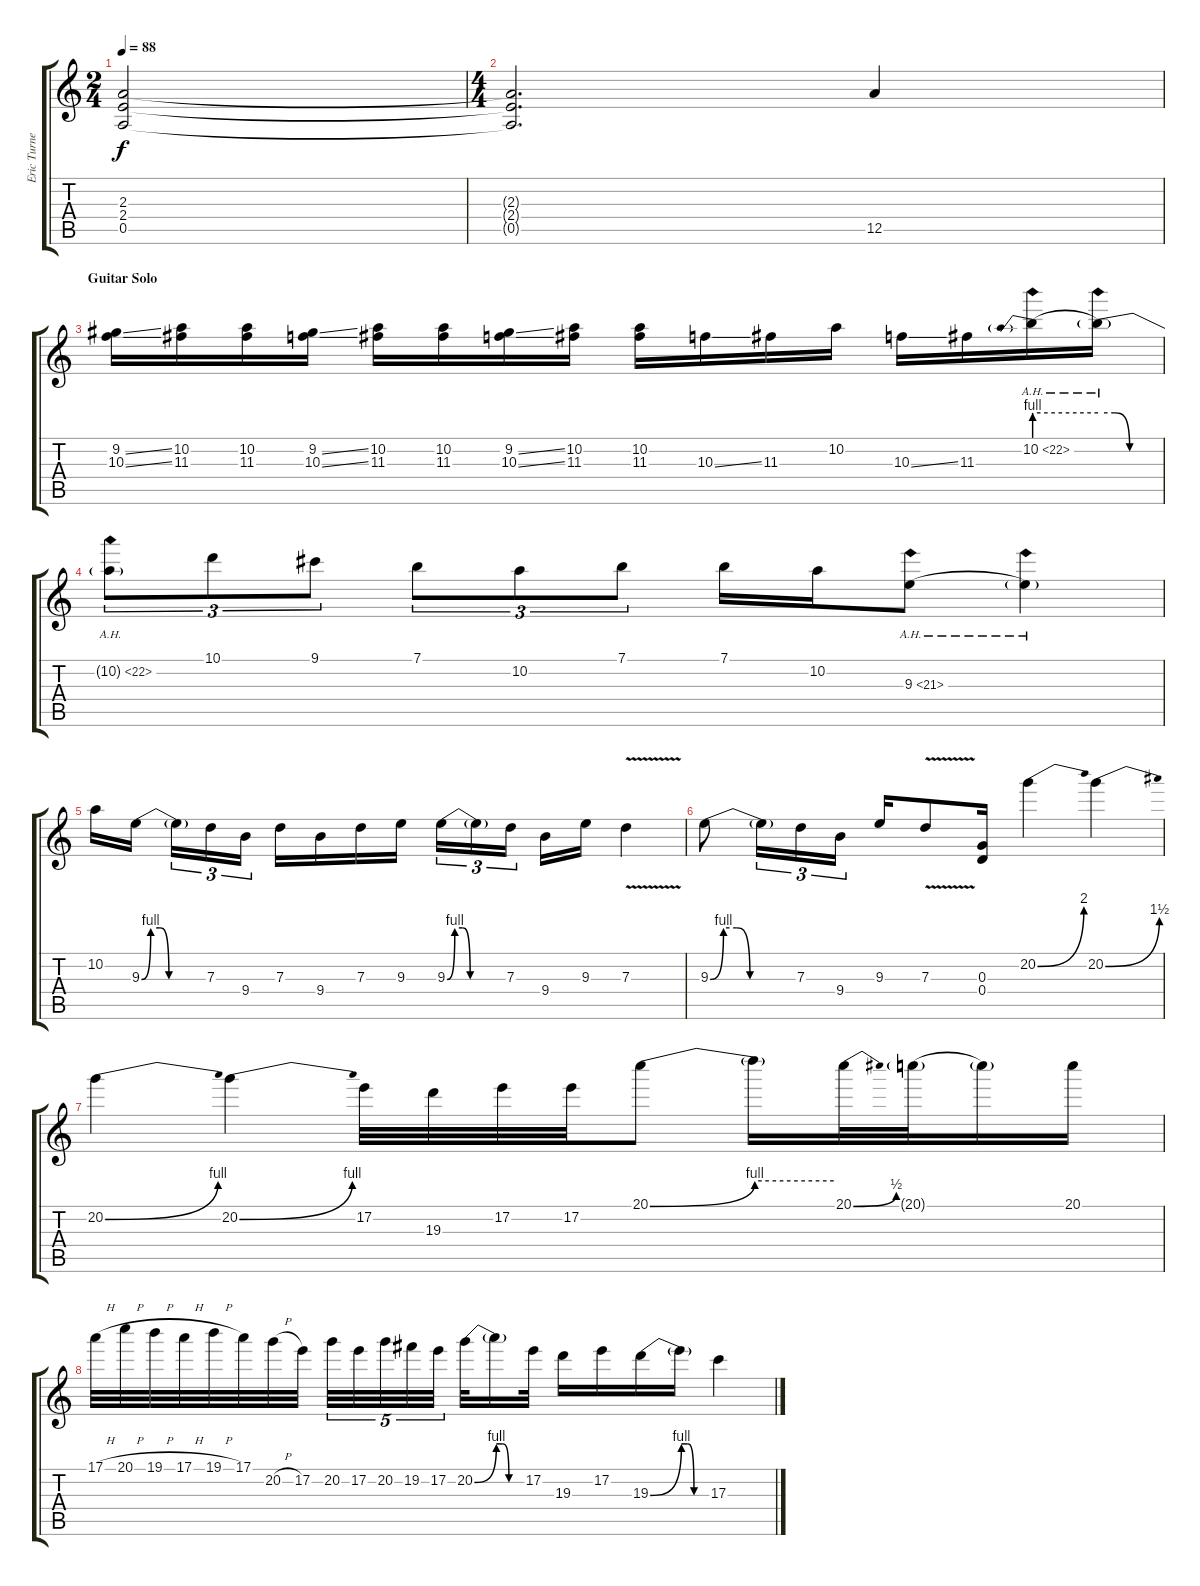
\track ("Eric Turner" "Eric Turne") {instrument distortionguitar}
\staff {score tabs}
\tuning (E4 B3 G3 D3 A2 E2) {hide}
\ts (2 4)
\tempo 88
\clef g2
\ks c
(2.3{t} 2.4{t} 0.5{t}).2{dy f} |
\ts (4 4)
(2.3{t} 2.4{t} 0.5{t}).2{d} 12.5.4 |
\section ("" "Guitar Solo")
(9.2{ss} 10.3{ss}).16 (10.2 11.3).16 (10.2 11.3).16 (9.2{ss} 10.3{ss}).16 (10.2 11.3).16 (10.2 11.3).16 (9.2{ss} 10.3{ss}).16 (10.2 11.3).16 (10.2 11.3).16 10.3{ss}.16 11.3.16 10.2.16 10.3{ss}.16 11.3.16 10.2{be (prebend 0 4 60 4) ah 12}.16 10.2{be (custom 0 4 15 4 30 0 60 0) ah 12 t}.16 |
10.2{be (hold 0 0 60 0) ah 12 t}.8{tu (3 2)} 10.1.8{tu (3 2)} 9.1.8{tu (3 2)} 7.1.8{tu (3 2)} 10.2.8{tu (3 2)} 7.1.8{tu (3 2)} 7.1.16 10.2.16 9.3{be (hold 0 0 60 0) ah 12}.8 9.3{be (hold 0 0 60 0) ah 12 t}.4 |
10.2.16 9.3{be (custom 0 0 15 4 30 4 45 0 60 0)}.16 9.3{be (hold 0 0 60 0) t}.16{tu (3 2)} 7.3.16{tu (3 2)} 9.4.16{tu (3 2)} 7.3.16 9.4.16 7.3.16 9.3.16 9.3{be (custom 0 0 15 4 30 4 45 0 60 0)}.16{tu (3 2)} 9.3{be (hold 0 0 60 0) t}.16{tu (3 2)} 7.3.16{tu (3 2)} 9.4.16 9.3.16 7.3{v}.4 |
9.3{be (custom 0 0 15 4 30 4 45 0 60 0)}.8 9.3{be (hold 0 0 60 0) t}.16{tu (3 2)} 7.3.16{tu (3 2)} 9.4.16{tu (3 2)} 9.3.16 7.3{v}.8 (0.3 0.4).16 20.2{be (bend 0 0 60 8)}.4 20.2{be (bend 0 0 60 6)}.4 |
20.2{be (bend 0 0 60 4)}.4 20.2{be (bend 0 0 60 4)}.4 17.2.32 19.3.32 17.2.32 17.2.32 20.1{be (bend 0 0 60 4)}.8 20.1{be (hold 0 4 60 4) t}.16 20.1{be (bend 0 0 60 2)}.32 20.1{be (hold 0 0 60 0) g}.32 20.1{be (hold 0 0 60 0) t}.16 20.1.16 |
17.1{h}.32 20.1{h}.32 19.1{h}.32 17.1{h}.32 19.1{h}.32 17.1.32 20.2{h}.32 17.2.32 20.2.32{tu (5 4)} 17.2.32{tu (5 4)} 20.2.32{tu (5 4)} 19.2.32{tu (5 4)} 17.2.32{tu (5 4)} 20.2{be (bend 0 0 60 4)}.32 20.2{be (custom 0 4 15 4 30 0 60 0) t}.16 17.2.32 19.3.16 17.2.16 19.3{be (bend 0 0 60 4)}.16 19.3{be (custom 0 4 15 4 30 0 60 0) t}.16 17.3{ss}.4
